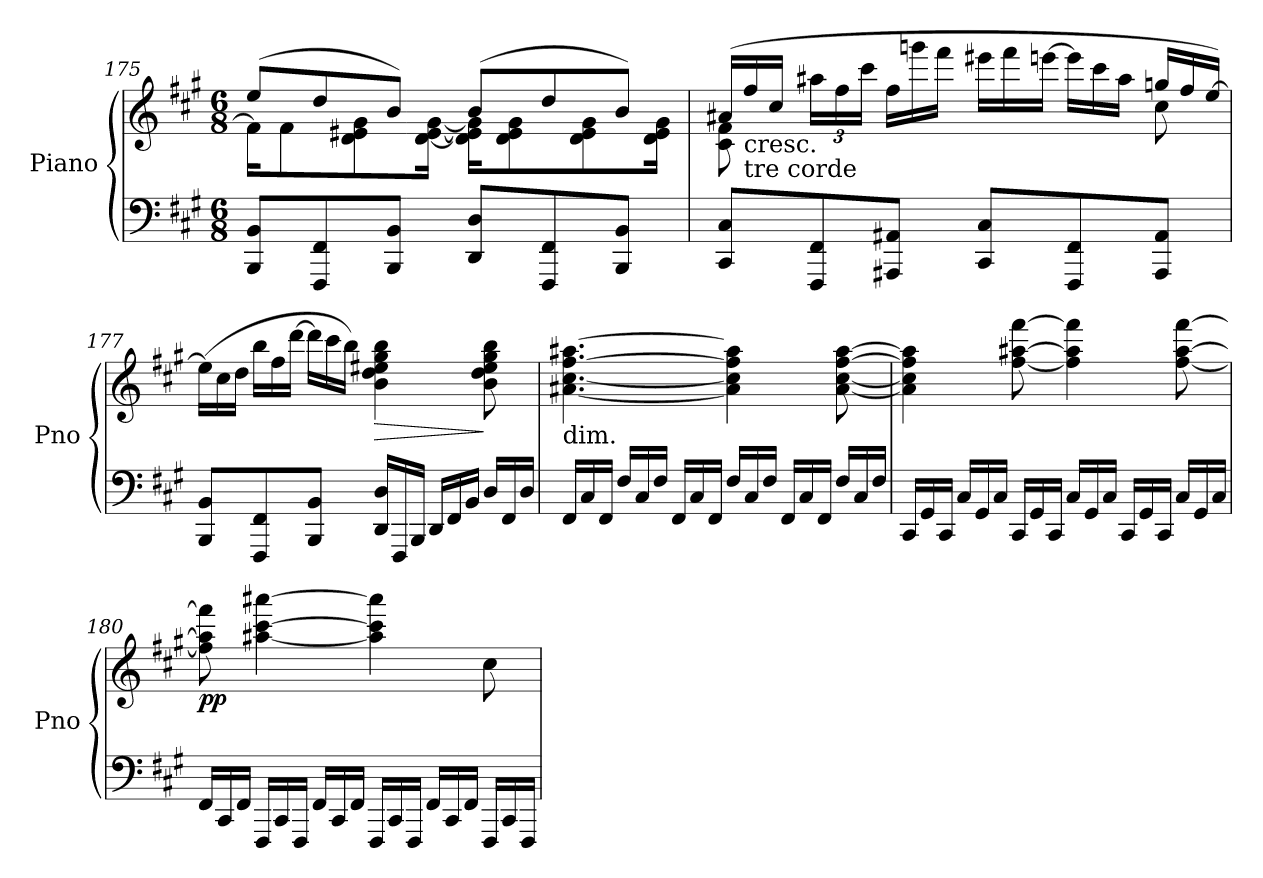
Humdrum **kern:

**kern	**kern	**dynam
*part1	*part1	*part1
*staff2	*staff1	*staff1/2
*I"Piano	*	*
*I'Pno	*	*
*clefF4	*clefG2	*
*k[f#c#g#]	*k[f#c#g#]	*
*A:	*A:	*
*M6/8	*M6/8	*
=175	=175	=175
*	*^	*
8BBB/ 8BB/L	(8ee/L	16f#\KL]	.
.	.	8f#\	.
8FFF#/ 8FF#/	8dd/	.	.
.	.	8d\ 8e#X\ 8g#\	.
8BBB/ 8BB/J	8b/J)	.	.
.	.	[16d\ [16e#\ [16g#\Jk	.
8DD/ 8D/L	(8b/L	16d\] 16e#\] 16g#\]KL	.
.	.	8d\ 8e#\ 8g#\	.
8FFF#/ 8FF#/	8dd/	.	.
.	.	8d\ 8e#\ 8g#\	.
8BBB/ 8BB/J	8b/J)	.	.
.	.	16d\ 16e#\ 16g#\Jk	.
!!LO:LB:g=z	!!
=176	=176	=176	=176
*	*Xtuplet	*	*
8CC#/ 8C#/L	(24a#X/LL	8c#\ 8f#\	.
!	!LO:TX:b:t=cresc.	!	!
!	!LO:TX:b:t=tre corde	!	!
.	24ff#/	.	.
.	24cc#/JJ	.	.
*	*tuplet	*	*
*	*Xbrackettup	*	*
8FFF#/ 8FF#/	24aa#X\LL	2ryy	.
.	24ff#\	.	.
.	24ccc#\JJ	.	.
*	*Xtuplet	*	*
8AAA#X/ 8AA#X/J	24ff#\LL	.	.
.	24gggn\	.	.
.	24fff#\JJ	.	.
8CC#/ 8C#/L	24eee#X\LL	.	.
.	24fff#\	.	.
.	[24eeen\JJ	.	.
8FFF#/ 8FF#/	24eee\LL]	.	.
.	24ccc#\	.	.
.	24aa#\JJ	.	.
8AAA#/ 8AA#/J	24ggn/LL	8cc#\	.
.	24ff#/	.	.
.	[24ee/JJ)	.	.
*	*v	*v	*
=177	=177	=177
8BBB/ 8BB/L	(24ee\LL]	.
.	24cc#\	.
.	24dd\JJ	.
8FFF#/ 8FF#/	24bb\LL	.
.	24ff#\	.
.	[24ddd\JJ	.
8BBB/ 8BB/J	24ddd\LL]	.
.	24ccc#\	.
.	24bb\JJ)	.
*Xtuplet	*	*
!	!	!LO:HP:b
24DD/ 24D/LL	4b\ 4dd\ 4ee#X\ 4gg#\ 4bb\	>
24FFF#/	.	.
24BBB/JJ	.	.
24DD/LL	.	.
24FF#/	.	.
24BB/JJ	.	.
24D/LL	8b\ 8dd\ 8ee#\ 8gg#\ 8bb\	]
24FF#/	.	.
24D/JJ	.	.
!!LO:PB:g=z
=178	=178	=178
!	!LO:TX:b:t=dim.	!
24FF#/LL	[4.a#X\ [4.cc#\ [4.ff#\ [4.aa#X\	.
24C#/	.	.
24FF#/JJ	.	.
24F#/LL	.	.
24C#/	.	.
24F#/JJ	.	.
24FF#/LL	.	.
24C#/	.	.
24FF#/JJ	.	.
24F#/LL	4a#\] 4cc#\] 4ff#\] 4aa#\]	.
24C#/	.	.
24F#/JJ	.	.
24FF#/LL	.	.
24C#/	.	.
24FF#/JJ	.	.
24F#/LL	[8a#\ [8cc#\ [8ff#\ [8aa#\	.
24C#/	.	.
24F#/JJ	.	.
=179	=179	=179
24CC#/LL	4a#\] 4cc#\] 4ff#\] 4aa#\]	.
24GG#/	.	.
24CC#/JJ	.	.
24C#/LL	.	.
24GG#/	.	.
24C#/JJ	.	.
24CC#/LL	[8ff#\ [8aa#X\ [8fff#\	.
24GG#/	.	.
24CC#/JJ	.	.
24C#/LL	4ff#\] 4aa#\] 4fff#\]	.
24GG#/	.	.
24C#/JJ	.	.
24CC#/LL	.	.
24GG#/	.	.
24CC#/JJ	.	.
24C#/LL	[8ff#\ [8aa#\ [8fff#\	.
24GG#/	.	.
24C#/JJ	.	.
!!LO:LB:g=z
=180	=180	=180
!	!	!LO:DY:b
24FF#/LL	8ff#\] 8aa#\] 8fff#\]	pp
24CC#/	.	.
24FF#/JJ	.	.
24FFF#/LL	[4aa#X\ [4ccc#\ [4aaa#X\	.
24CC#/	.	.
24FFF#/JJ	.	.
24FF#/LL	.	.
24CC#/	.	.
24FF#/JJ	.	.
24FFF#/LL	4aa#\] 4ccc#\] 4aaa#\]	.
24CC#/	.	.
24FFF#/JJ	.	.
24FF#/LL	.	.
24CC#/	.	.
24FF#/JJ	.	.
24FFF#/LL	8cc#\	.
24CC#/	.	.
24FFF#/JJ	.	.
=	=	=
*-	*-	*-
